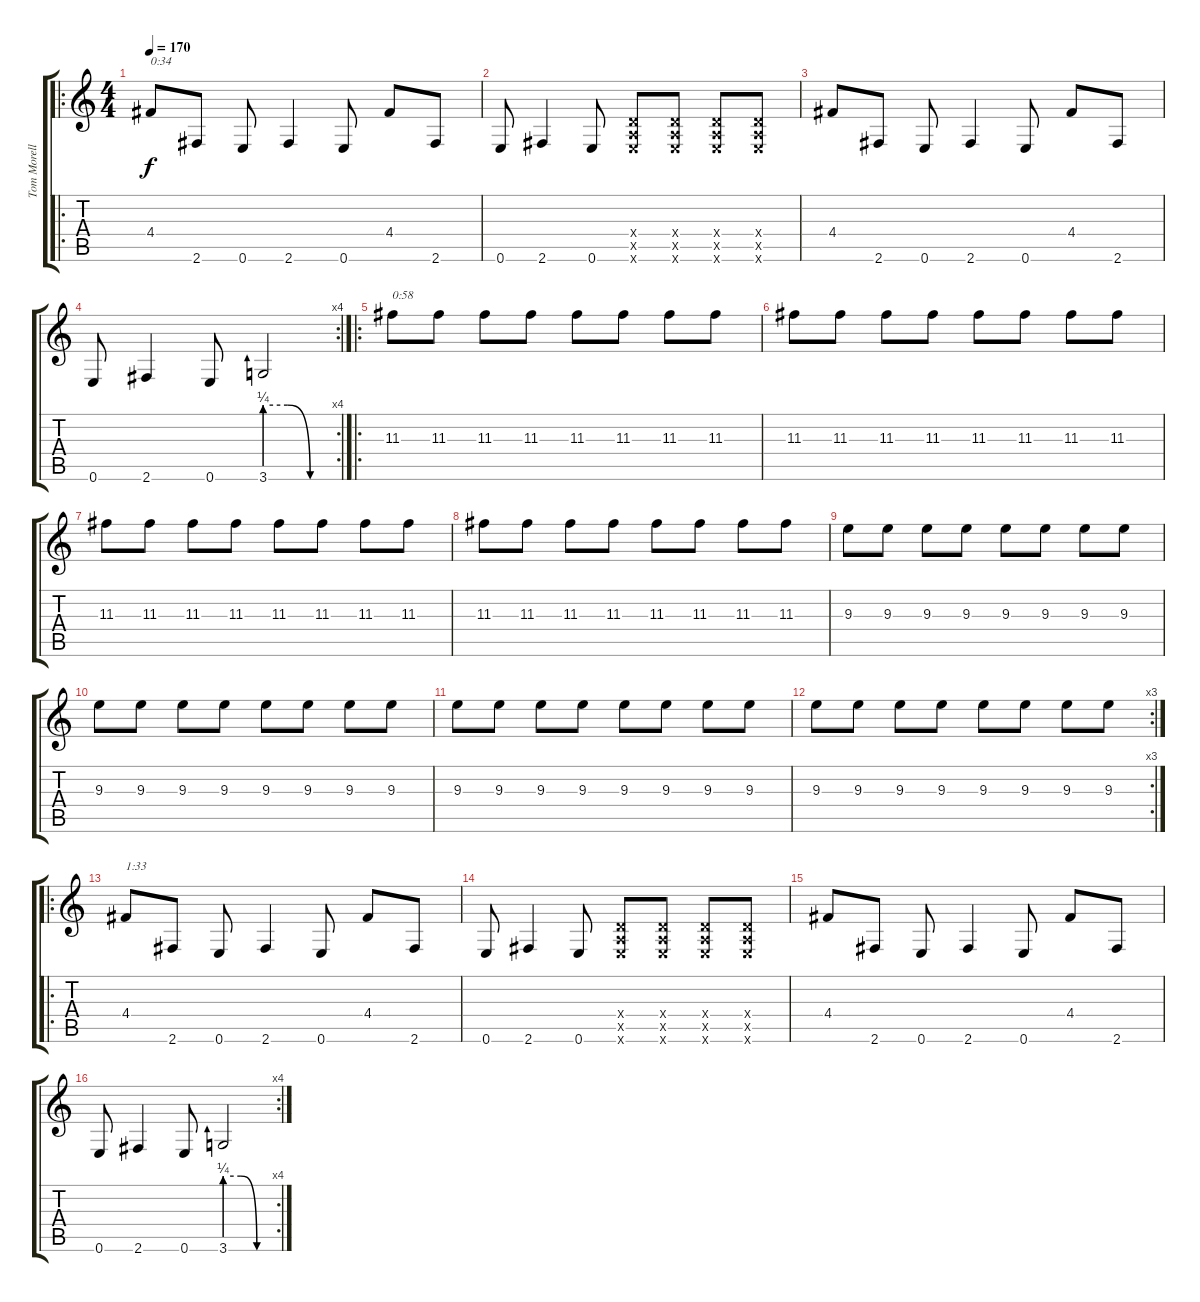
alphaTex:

\track ("Tom Morello (Guitar)" "Tom Morell") {instrument distortionguitar}
\staff {score tabs}
\tuning (E4 B3 G3 D3 A2 E2) {hide}
\ro
\ts (4 4)
\tempo 170
\clef g2
\ks c
4.4.8{txt "0:34" dy f} 2.6.8 0.6.8 2.6.4 0.6.8 4.4.8 2.6.8 |
0.6.8 2.6.4 0.6.8 (0.4{x} 0.5{x} 0.6{x}).8 (0.4{x} 0.5{x} 0.6{x}).8 (0.4{x} 0.5{x} 0.6{x}).8 (0.4{x} 0.5{x} 0.6{x}).8 |
4.4.8 2.6.8 0.6.8 2.6.4 0.6.8 4.4.8 2.6.8 |
\rc 4
0.6.8 2.6.4 0.6.8 3.6{be (custom 0 1 20 1 40 0 60 0)}.2 |
\ro
11.3.8{txt "0:58"} 11.3.8 11.3.8 11.3.8 11.3.8 11.3.8 11.3.8 11.3.8 |
11.3.8 11.3.8 11.3.8 11.3.8 11.3.8 11.3.8 11.3.8 11.3.8 |
11.3.8 11.3.8 11.3.8 11.3.8 11.3.8 11.3.8 11.3.8 11.3.8 |
11.3.8 11.3.8 11.3.8 11.3.8 11.3.8 11.3.8 11.3.8 11.3.8 |
9.3.8 9.3.8 9.3.8 9.3.8 9.3.8 9.3.8 9.3.8 9.3.8 |
9.3.8 9.3.8 9.3.8 9.3.8 9.3.8 9.3.8 9.3.8 9.3.8 |
9.3.8 9.3.8 9.3.8 9.3.8 9.3.8 9.3.8 9.3.8 9.3.8 |
\rc 3
9.3.8 9.3.8 9.3.8 9.3.8 9.3.8 9.3.8 9.3.8 9.3.8 |
\ro
4.4.8{txt "1:33"} 2.6.8 0.6.8 2.6.4 0.6.8 4.4.8 2.6.8 |
0.6.8 2.6.4 0.6.8 (0.4{x} 0.5{x} 0.6{x}).8 (0.4{x} 0.5{x} 0.6{x}).8 (0.4{x} 0.5{x} 0.6{x}).8 (0.4{x} 0.5{x} 0.6{x}).8 |
4.4.8 2.6.8 0.6.8 2.6.4 0.6.8 4.4.8 2.6.8 |
\rc 4
0.6.8 2.6.4 0.6.8 3.6{be (custom 0 1 20 1 40 0 60 0)}.2
